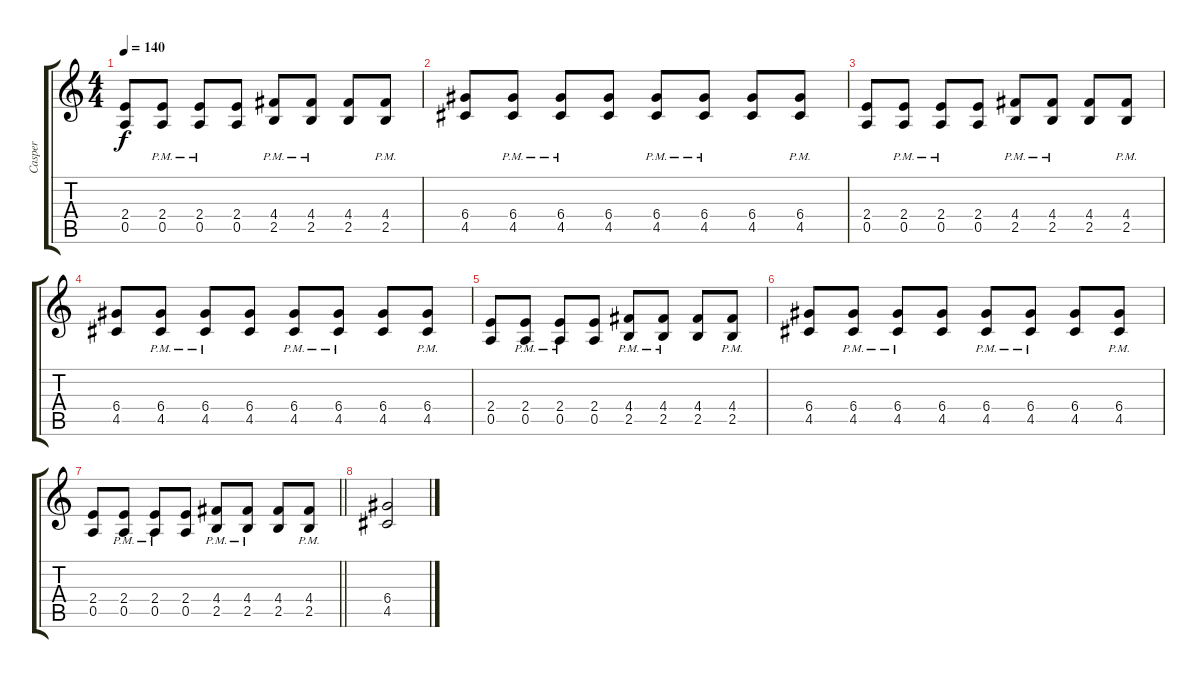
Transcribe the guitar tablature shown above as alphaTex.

\track ("Casper" "Casper") {instrument distortionguitar}
\staff {score tabs}
\tuning (E4 B3 G3 D3 A2 E2) {hide}
\ts (4 4)
\tempo 140
\clef g2
\ks c
(2.4 0.5).8{dy f} (2.4{pm} 0.5{pm}).8 (2.4{pm} 0.5{pm}).8 (2.4 0.5).8 (4.4{pm} 2.5{pm}).8 (4.4{pm} 2.5{pm}).8 (4.4 2.5).8 (4.4{pm} 2.5{pm}).8 |
(6.4 4.5).8 (6.4{pm} 4.5{pm}).8 (6.4{pm} 4.5{pm}).8 (6.4 4.5).8 (6.4{pm} 4.5{pm}).8 (6.4{pm} 4.5{pm}).8 (6.4 4.5).8 (6.4{pm} 4.5{pm}).8 |
(2.4 0.5).8 (2.4{pm} 0.5{pm}).8 (2.4{pm} 0.5{pm}).8 (2.4 0.5).8 (4.4{pm} 2.5{pm}).8 (4.4{pm} 2.5{pm}).8 (4.4 2.5).8 (4.4{pm} 2.5{pm}).8 |
(6.4 4.5).8 (6.4{pm} 4.5{pm}).8 (6.4{pm} 4.5{pm}).8 (6.4 4.5).8 (6.4{pm} 4.5{pm}).8 (6.4{pm} 4.5{pm}).8 (6.4 4.5).8 (6.4{pm} 4.5{pm}).8 |
(2.4 0.5).8 (2.4{pm} 0.5{pm}).8 (2.4{pm} 0.5{pm}).8 (2.4 0.5).8 (4.4{pm} 2.5{pm}).8 (4.4{pm} 2.5{pm}).8 (4.4 2.5).8 (4.4{pm} 2.5{pm}).8 |
(6.4 4.5).8 (6.4{pm} 4.5{pm}).8 (6.4{pm} 4.5{pm}).8 (6.4 4.5).8 (6.4{pm} 4.5{pm}).8 (6.4{pm} 4.5{pm}).8 (6.4 4.5).8 (6.4{pm} 4.5{pm}).8 |
\barLineRight lightlight
(2.4 0.5).8 (2.4{pm} 0.5{pm}).8 (2.4{pm} 0.5{pm}).8 (2.4 0.5).8 (4.4{pm} 2.5{pm}).8 (4.4{pm} 2.5{pm}).8 (4.4 2.5).8 (4.4{pm} 2.5{pm}).8 |
(6.4 4.5).2
